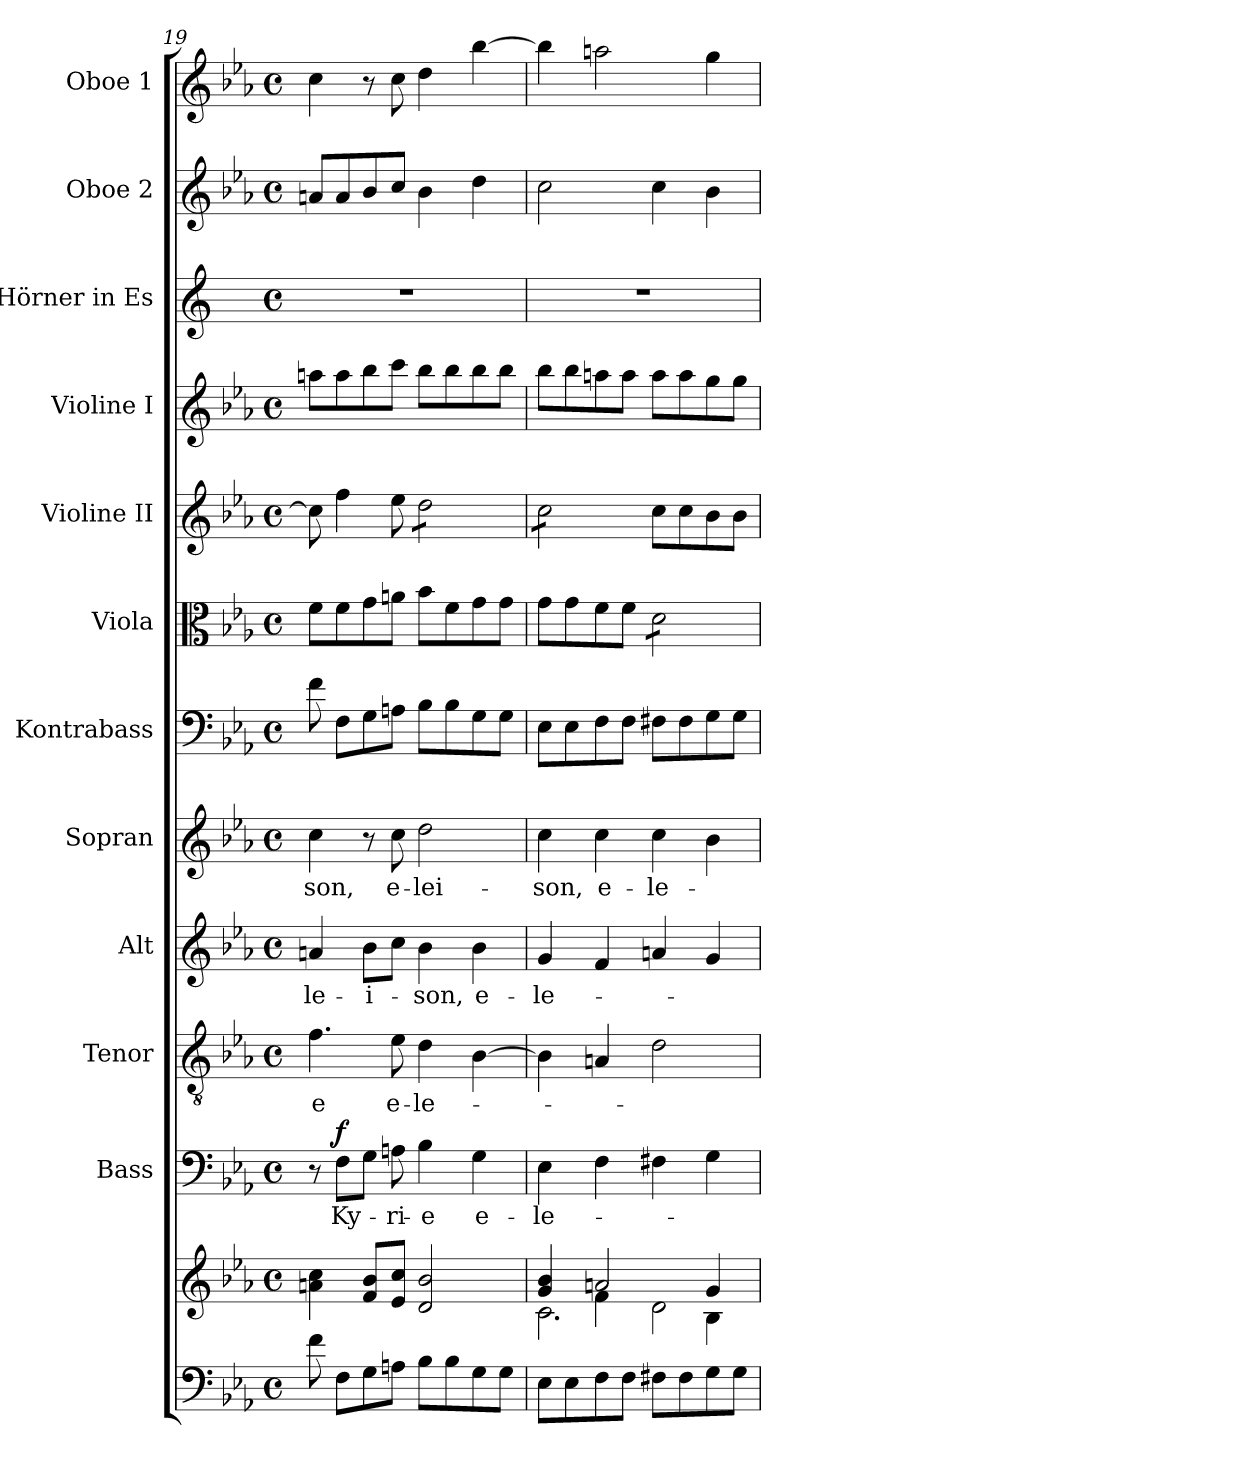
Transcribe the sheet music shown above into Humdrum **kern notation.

**kern	**kern	**kern	**text	**dynam	**kern	**text	**kern	**text	**kern	**text	**kern	**kern	**kern	**kern	**kern	**kern	**kern
*part12	*part12	*part11	*part11	*part11	*part10	*part10	*part9	*part9	*part8	*part8	*part7	*part6	*part5	*part4	*part3	*part2	*part1
*staff13	*staff12	*staff11	*staff11	*staff11	*staff10	*staff10	*staff9	*staff9	*staff8	*staff8	*staff7	*staff6	*staff5	*staff4	*staff3	*staff2	*staff1
*	*	*I"Bass	*	*	*I"Tenor	*	*I"Alt	*	*I"Sopran	*	*I"Kontrabass	*I"Viola	*I"Violine II	*I"Violine I	*I"Hörner in Es	*I"Oboe 2	*I"Oboe 1
*	*	*I'B.	*	*	*I'T.	*	*I'A.	*	*I'S.	*	*I'Kb.	*I'Vla.	*I'Vl. II	*I'Vl. I	*	*I'Ob. 2	*I'Ob. 1
!!LO:PB:g=z
*clefF4	*clefG2	*clefF4	*	*	*clefGv2	*	*clefG2	*	*clefG2	*	*clefF4	*clefC3	*clefG2	*clefG2	*clefG2	*clefG2	*clefG2
*	*	*	*	*	*	*	*	*	*	*	*ITrd7c12	*	*	*	*ITrd5c9	*	*
*k[b-e-a-]	*k[b-e-a-]	*k[b-e-a-]	*	*	*k[b-e-a-]	*	*k[b-e-a-]	*	*k[b-e-a-]	*	*k[b-e-a-]	*k[b-e-a-]	*k[b-e-a-]	*k[b-e-a-]	*k[b-e-a-]	*k[b-e-a-]	*k[b-e-a-]
*E-:	*E-:	*E-:	*	*	*E-:	*	*E-:	*	*E-:	*	*E-:	*E-:	*E-:	*E-:	*E-:	*E-:	*E-:
*M4/4	*M4/4	*M4/4	*	*	*M4/4	*	*M4/4	*	*M4/4	*	*M4/4	*M4/4	*M4/4	*M4/4	*M4/4	*M4/4	*M4/4
*met(c)	*met(c)	*met(c)	*	*	*met(c)	*	*met(c)	*	*met(c)	*	*met(c)	*met(c)	*met(c)	*met(c)	*met(c)	*met(c)	*met(c)
=19	=19	=19	=19	=19	=19	=19	=19	=19	=19	=19	=19	=19	=19	=19	=19	=19	=19
!	!	!	!	!	!	!LO:LY:b	!	!LO:LY:b	!	!LO:LY:b	!	!	!	!	!	!	!
8f\	4an\ 4cc\	8r	.	.	4.f\	-e	4an/	-le-	4cc\	-son,	8F\	8f\L	8cc\]	8aan\L	1r	8an/L	4cc\
!	!	!	!LO:LY:b	!LO:DY:a	!	!	!	!	!	!	!	!	!	!	!	!	!
8F\L	.	8F\L	Ky-	f	.	.	.	.	.	.	8FF\L	8f\	4ff\	8aa\	.	8a/	.
!	!	!	!	!	!	!	!	!LO:LY:b	!	!	!	!	!	!	!	!	!
8G\	8f/ 8b-/L	8G\J	.	.	.	.	8b-\L	-i-	8r	.	8GG\	8g\	.	8bb-\	.	8b-/	8r
!	!	!	!LO:LY:b	!	!	!LO:LY:b	!	!	!	!LO:LY:b	!	!	!	!	!	!	!
8An\J	8e-/ 8cc/J	8An\	-ri-	.	8e-\	e-	8cc\J	.	8cc\	e-	8AAn\J	8an\J	8ee-\	8ccc\J	.	8cc/J	8cc\
!	!	!	!LO:LY:b	!	!	!LO:LY:b	!	!LO:LY:b	!	!LO:LY:b	!	!	!	!	!	!	!
*	*	*	*	*	*	*	*	*	*	*	*	*	*tremolo	*	*	*	*
8B-\L	2d/ 2b-/	4B-\	-e	.	4d\	-le-	4b-\	-son,	2dd\	-lei-	8BB-\L	8b-\L	8dd\L	8bb-\L	.	4b-\	4dd\
8B-\	.	.	.	.	.	.	.	.	.	.	8BB-\	8f\	8dd\	8bb-\	.	.	.
!	!	!	!LO:LY:b	!	!	!	!	!LO:LY:b	!	!	!	!	!	!	!	!	!
8G\	.	4G\	e-	.	[4B-\	.	4b-\	e-	.	.	8GG\	8g\	8dd\	8bb-\	.	4dd\	[4bb-\
8G\J	.	.	.	.	.	.	.	.	.	.	8GG\J	8g\J	8dd\J	8bb-\J	.	.	.
=20	=20	=20	=20	=20	=20	=20	=20	=20	=20	=20	=20	=20	=20	=20	=20	=20	=20
*	*^	*	*	*	*	*	*	*	*	*	*	*	*	*	*	*	*
*	*	*^	*	*	*	*	*	*	*	*	*	*	*	*	*	*	*	*
!	!	!	!	!	!LO:LY:b	!	!	!	!	!LO:LY:b	!	!LO:LY:b	!	!	!	!	!	!	!
8E-\L	4g/ 4b-/	2.c\	4ryy	4E-\	-le-	.	4B-\]	.	4g/	-le-	4cc\	-son,	8EE-\L	8g\L	8cc\L	8bb-\L	1r	2cc\	4bb-\]
8E-\	.	.	.	.	.	.	.	.	.	.	.	.	8EE-\	8g\	8cc\	8bb-\	.	.	.
!	!	!	!	!	!	!	!	!	!	!	!	!LO:LY:b	!	!	!	!	!	!	!
8F\	2an/	.	4f\	4F\	.	.	4An/	.	4f/	.	4cc\	e-	8FF\	8f\	8cc\	8aan\	.	.	2aan\
8F\J	.	.	.	.	.	.	.	.	.	.	.	.	8FF\J	8f\J	8cc\J	8aa\J	.	.	.
*	*	*	*	*	*	*	*	*	*	*	*	*	*	*	*Xtremolo	*	*	*	*
!	!	!	!	!	!	!	!	!	!	!	!	!LO:LY:b	!	!	!	!	!	!	!
*	*	*	*	*	*	*	*	*	*	*	*	*	*	*tremolo	*	*	*	*	*
8F#X\L	.	.	2d\	4F#X\	.	.	2d\	.	4an/	.	4cc\	-le-	8FF#X\L	8d\L	8cc\L	8aa\L	.	4cc\	.
8F#\	.	.	.	.	.	.	.	.	.	.	.	.	8FF#\	8d\	8cc\	8aa\	.	.	.
8G\	4g/	4B-\	.	4G\	.	.	.	.	4g/	.	4b-\	.	8GG\	8d\	8b-\	8gg\	.	4b-\	4gg\
8G\J	.	.	.	.	.	.	.	.	.	.	.	.	8GG\J	8d\J	8b-\J	8gg\J	.	.	.
*	*	*	*	*	*	*	*	*	*	*	*	*	*	*Xtremolo	*	*	*	*	*
*	*v	*v	*v	*	*	*	*	*	*	*	*	*	*	*	*	*	*	*	*
=	=	=	=	=	=	=	=	=	=	=	=	=	=	=	=	=	=
*-	*-	*-	*-	*-	*-	*-	*-	*-	*-	*-	*-	*-	*-	*-	*-	*-	*-
